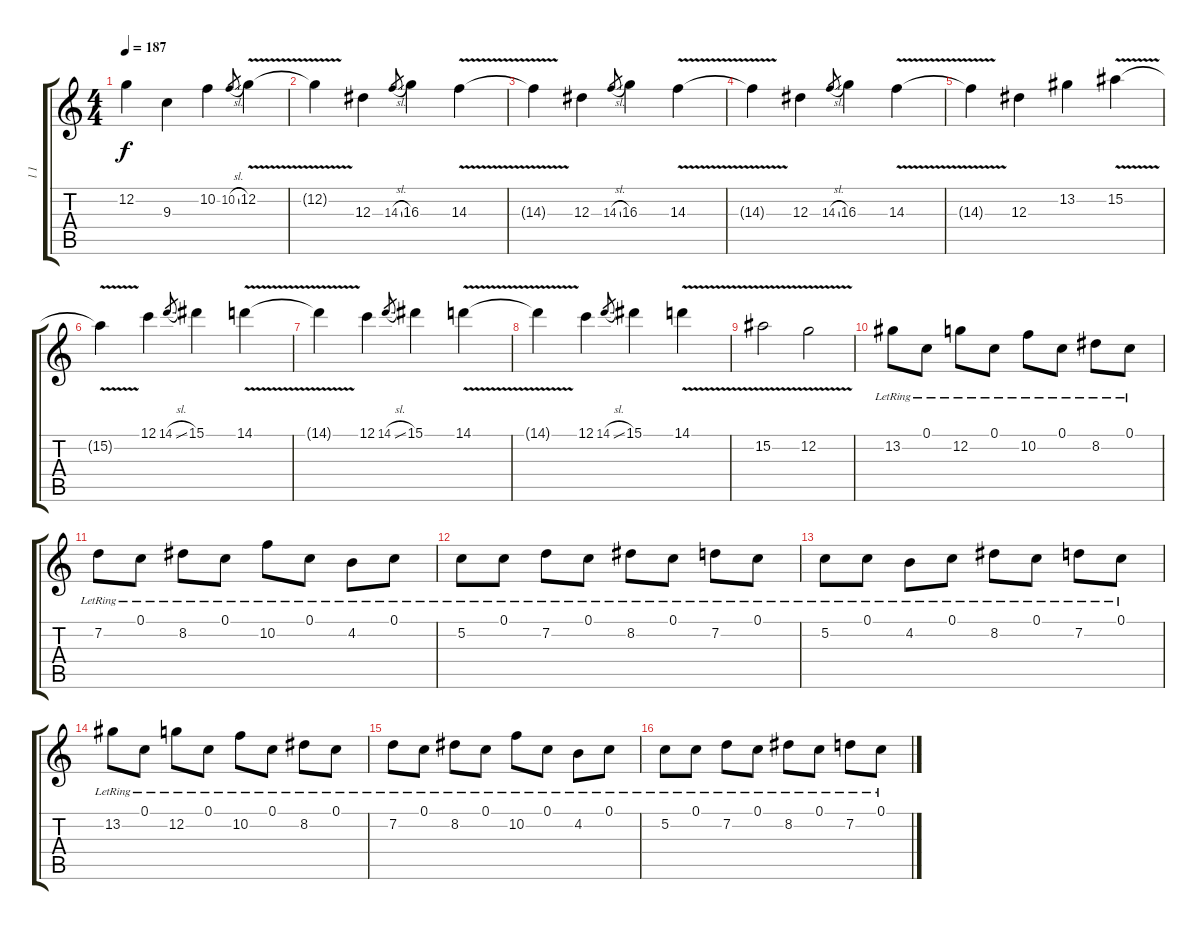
\track ("l 1" "l 1") {instrument overdrivenguitar}
\staff {score tabs}
\tuning (C4 G3 Eb3 Bb2 F2 C2) {hide}
\ts (4 4)
\tempo 187
\clef g2
\ks c
12.2{t}.4{dy f} 9.3.4 10.2.4 10.2{sl}.8{gr} 12.2{v}.4 |
12.2{t}.4 12.3.4 14.3{sl}.8{gr} 16.3.4 14.3{v}.4 |
14.3{t}.4 12.3.4 14.3{sl}.8{gr} 16.3.4 14.3{v}.4 |
14.3{t}.4 12.3.4 14.3{sl}.8{gr} 16.3.4 14.3{v}.4 |
14.3{t}.4 12.3.4 13.2.4 15.2{v}.4 |
15.2{t}.4 12.1.4 14.1{sl}.8{gr} 15.1.4 14.1{v}.4 |
14.1{t}.4 12.1.4 14.1{sl}.8{gr} 15.1.4 14.1{v}.4 |
14.1{t}.4 12.1.4 14.1{sl}.8{gr} 15.1.4 14.1{v}.4 |
15.2{v}.2 12.2{v}.2 |
13.2{lr}.8 0.1{lr}.8 12.2{lr}.8 0.1{lr}.8 10.2{lr}.8 0.1{lr}.8 8.2{lr}.8 0.1{lr}.8 |
7.2{lr}.8 0.1{lr}.8 8.2{lr}.8 0.1{lr}.8 10.2{lr}.8 0.1{lr}.8 4.2{lr}.8 0.1{lr}.8 |
5.2{lr}.8 0.1{lr}.8 7.2{lr}.8 0.1{lr}.8 8.2{lr}.8 0.1{lr}.8 7.2{lr}.8 0.1{lr}.8 |
5.2{lr}.8{balance 8} 0.1{lr}.8 4.2{lr}.8 0.1{lr}.8 8.2{lr}.8 0.1{lr}.8 7.2{lr}.8 0.1{lr}.8 |
13.2{lr}.8 0.1{lr}.8 12.2{lr}.8 0.1{lr}.8 10.2{lr}.8 0.1{lr}.8 8.2{lr}.8 0.1{lr}.8 |
7.2{lr}.8 0.1{lr}.8 8.2{lr}.8 0.1{lr}.8 10.2{lr}.8 0.1{lr}.8 4.2{lr}.8 0.1{lr}.8 |
5.2{lr}.8 0.1{lr}.8 7.2{lr}.8 0.1{lr}.8 8.2{lr}.8 0.1{lr}.8 7.2{lr}.8 0.1{lr}.8
